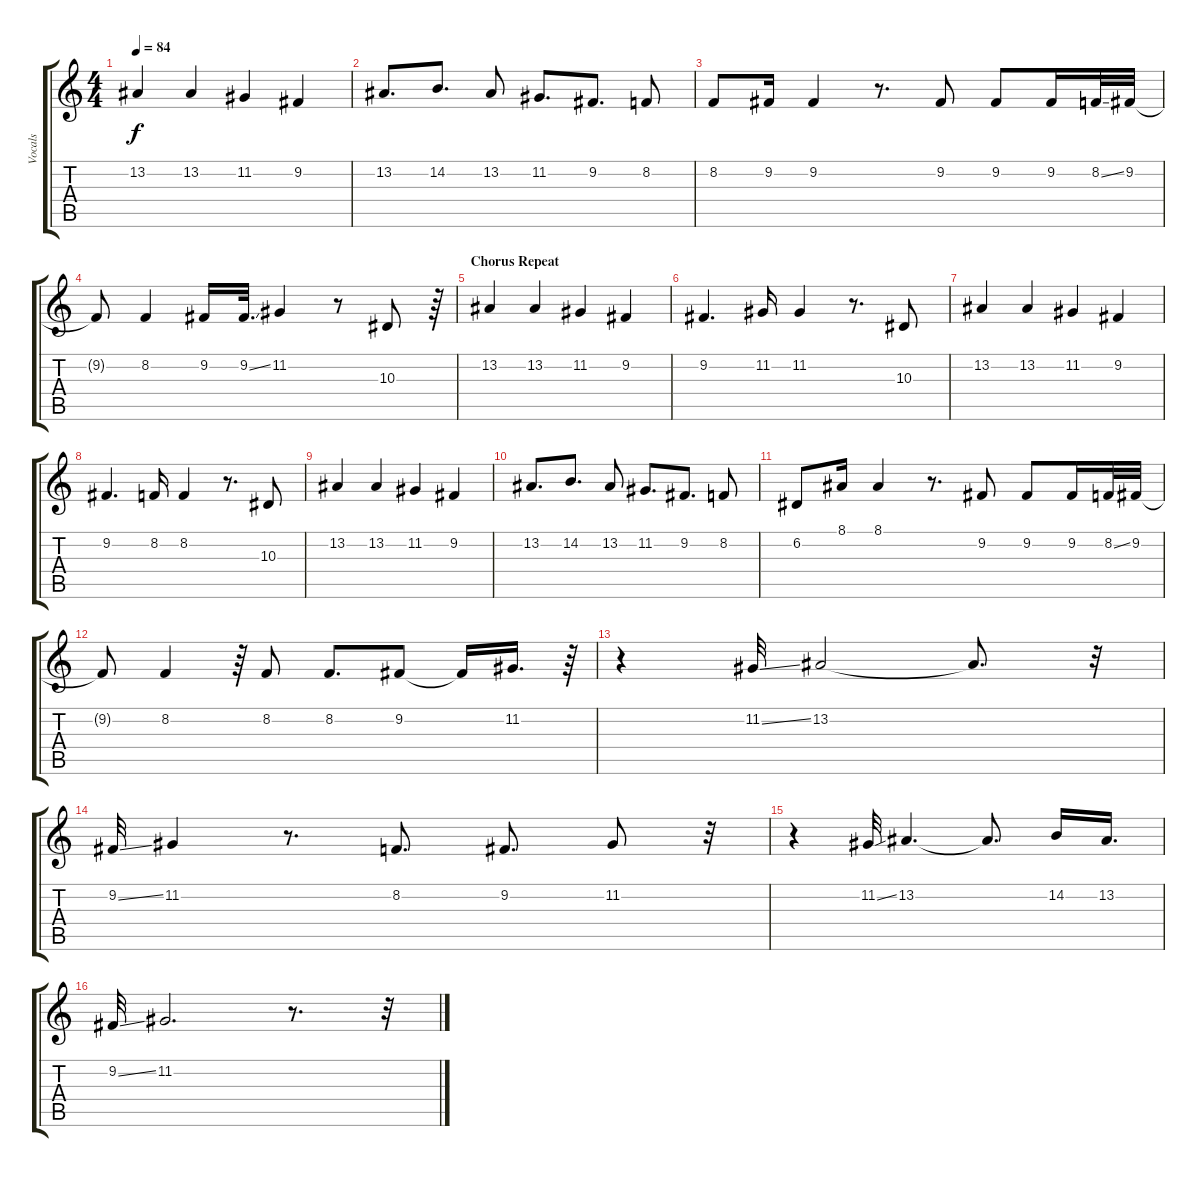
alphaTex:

\track ("Vocals" "Vocals") {instrument frenchhorn}
\staff {score tabs}
\tuning (D4 A3 F3 C3 G2 D2) {hide}
\ts (4 4)
\tempo 84
\clef g2
\ks c
13.2.4{dy f} 13.2.4 11.2.4 9.2.4 |
13.2.8{d} 14.2.8{d} 13.2.8 11.2.8{d} 9.2.8{d} 8.2.8 |
8.2.8 9.2.16 9.2.4 r.8{d} 9.2.8 9.2.8 9.2.16 8.2{ss}.32 9.2.32 |
9.2{t}.8 8.2.4 9.2.16 9.2{ss}.32{d} 11.2.4 r.8 10.3.8 r.64 |
\section ("" "Chorus Repeat")
13.2.4 13.2.4 11.2.4 9.2.4 |
9.2.4{d} 11.2.16 11.2.4 r.8{d} 10.3.8 |
13.2.4 13.2.4 11.2.4 9.2.4 |
9.2.4{d} 8.2.16 8.2.4 r.8{d} 10.3.8 |
13.2.4 13.2.4 11.2.4 9.2.4 |
13.2.8{d} 14.2.8{d} 13.2.8 11.2.8{d} 9.2.8{d} 8.2.8 |
6.2.8 8.1.16 8.1.4 r.8{d} 9.2.8 9.2.8 9.2.16 8.2{ss}.32 9.2.32 |
9.2{t}.8 8.2.4 r.64 8.2.8 8.2.8{d} 9.2.8 9.2{t}.16 11.2.16{d} r.64 |
r.4 11.2{ss}.32 13.2.2 13.2{t}.8{d} r.32 |
9.2{ss}.32 11.2.4 r.8{d} 8.2.8{d} 9.2.8{d} 11.2.8 r.32 |
r.4 11.2{ss}.32 13.2.4{d} 13.2{t}.8{d} 14.2.16 13.2.16{d} |
9.2{ss}.32 11.2.2{d} r.8{d} r.32
